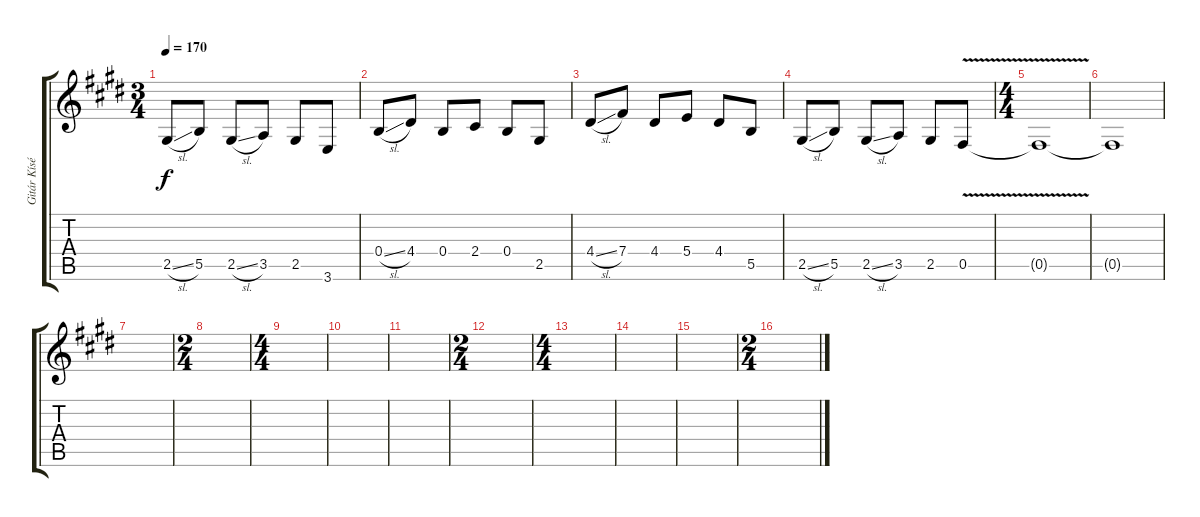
\track ("Gitár Kíséret 1" "Gitár Kísé") {instrument distortionguitar}
\staff {score tabs}
\tuning (Db4 Ab3 E3 B2 Gb2 Db2) {hide}
\ts (3 4)
\tempo 170
\clef g2
\ks c#minor
2.5{sl}.8{dy f} 5.5.8 2.5{sl}.8 3.5.8 2.5.8 3.6.8 |
0.4{sl}.8 4.4.8 0.4.8 2.4.8 0.4.8 2.5.8 |
4.4{sl}.8 7.4.8 4.4.8 5.4.8 4.4.8 5.5.8 |
2.5{sl}.8 5.5.8 2.5{sl}.8 3.5.8 2.5.8 0.5{v}.8 |
\ts (4 4)
0.5{t}.1 |
0.5{t}.1 |
|
\ts (2 4)
|
\ts (4 4)
|
|
|
\ts (2 4)
|
\ts (4 4)
|
|
|
\ts (2 4)
